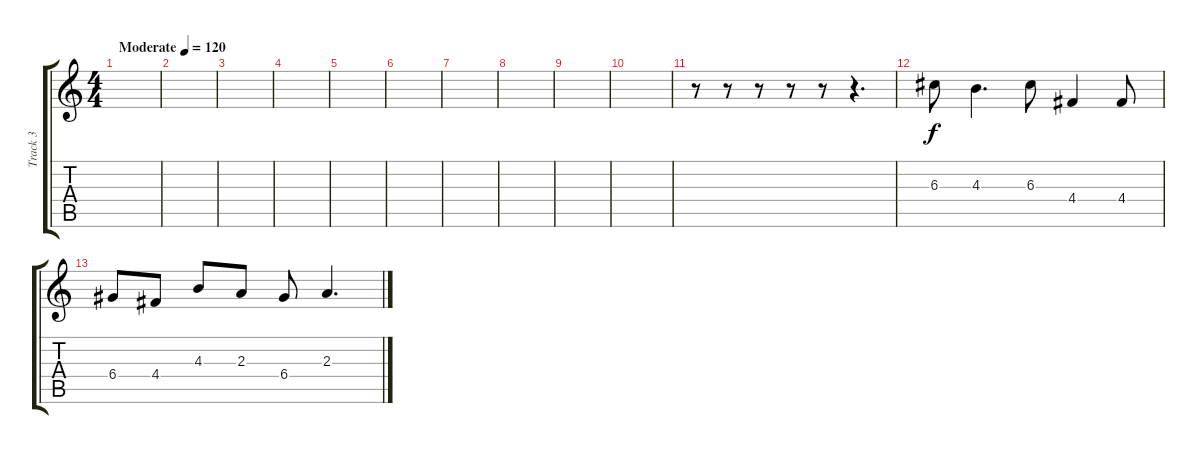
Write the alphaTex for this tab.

\track ("Track 3" "Track 3") {mute instrument overdrivenguitar}
\staff {score tabs}
\tuning (E4 B3 G3 D3 A2 E2) {hide}
\ts (4 4)
\tempo (120 "Moderate")
\clef g2
\ks c
|
|
|
|
|
|
|
|
|
|
r.8 r.8 r.8 r.8 r.8 r.4{d} |
6.3.8 4.3.4{d} 6.3.8 4.4.4 4.4.8 |
6.4.8 4.4.8 4.3.8 2.3.8 6.4.8 2.3.4{d}
